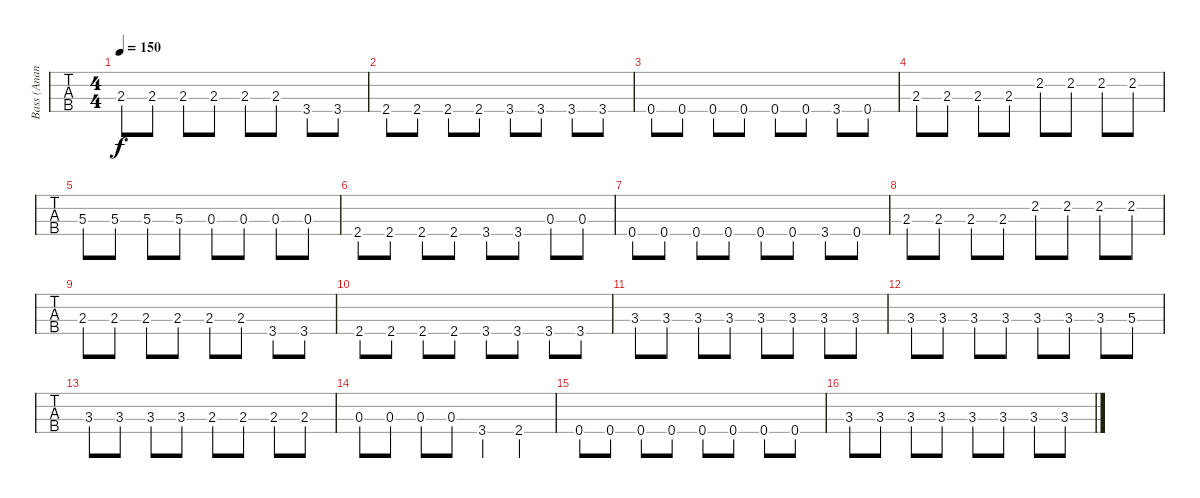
\track ("Bass (Anan Kaddouri)" "Bass (Anan") {instrument electricbassfinger}
\staff {tabs}
\tuning (Gb2 Db2 Ab1 Eb1) {hide}
\ts (4 4)
\tempo 150
\clef f4
\ks c
2.3.8{dy f} 2.3.8 2.3.8 2.3.8 2.3.8 2.3.8 3.4.8 3.4.8 |
2.4.8 2.4.8 2.4.8 2.4.8 3.4.8 3.4.8 3.4.8 3.4.8 |
0.4.8 0.4.8 0.4.8 0.4.8 0.4.8 0.4.8 3.4.8 0.4.8 |
2.3.8 2.3.8 2.3.8 2.3.8 2.2.8 2.2.8 2.2.8 2.2.8 |
5.3.8 5.3.8 5.3.8 5.3.8 0.3.8 0.3.8 0.3.8 0.3.8 |
2.4.8 2.4.8 2.4.8 2.4.8 3.4.8 3.4.8 0.3.8 0.3.8 |
0.4.8 0.4.8 0.4.8 0.4.8 0.4.8 0.4.8 3.4.8 0.4.8 |
2.3.8 2.3.8 2.3.8 2.3.8 2.2.8 2.2.8 2.2.8 2.2.8 |
2.3.8 2.3.8 2.3.8 2.3.8 2.3.8 2.3.8 3.4.8 3.4.8 |
2.4.8 2.4.8 2.4.8 2.4.8 3.4.8 3.4.8 3.4.8 3.4.8 |
3.3.8 3.3.8 3.3.8 3.3.8 3.3.8 3.3.8 3.3.8 3.3.8 |
3.3.8 3.3.8 3.3.8 3.3.8 3.3.8 3.3.8 3.3.8 5.3.8 |
3.3.8 3.3.8 3.3.8 3.3.8 2.3.8 2.3.8 2.3.8 2.3.8 |
0.3.8 0.3.8 0.3.8 0.3.8 3.4.4 2.4.4 |
0.4.8 0.4.8 0.4.8 0.4.8 0.4.8 0.4.8 0.4.8 0.4.8 |
3.3.8 3.3.8 3.3.8 3.3.8 3.3.8 3.3.8 3.3.8 3.3.8
